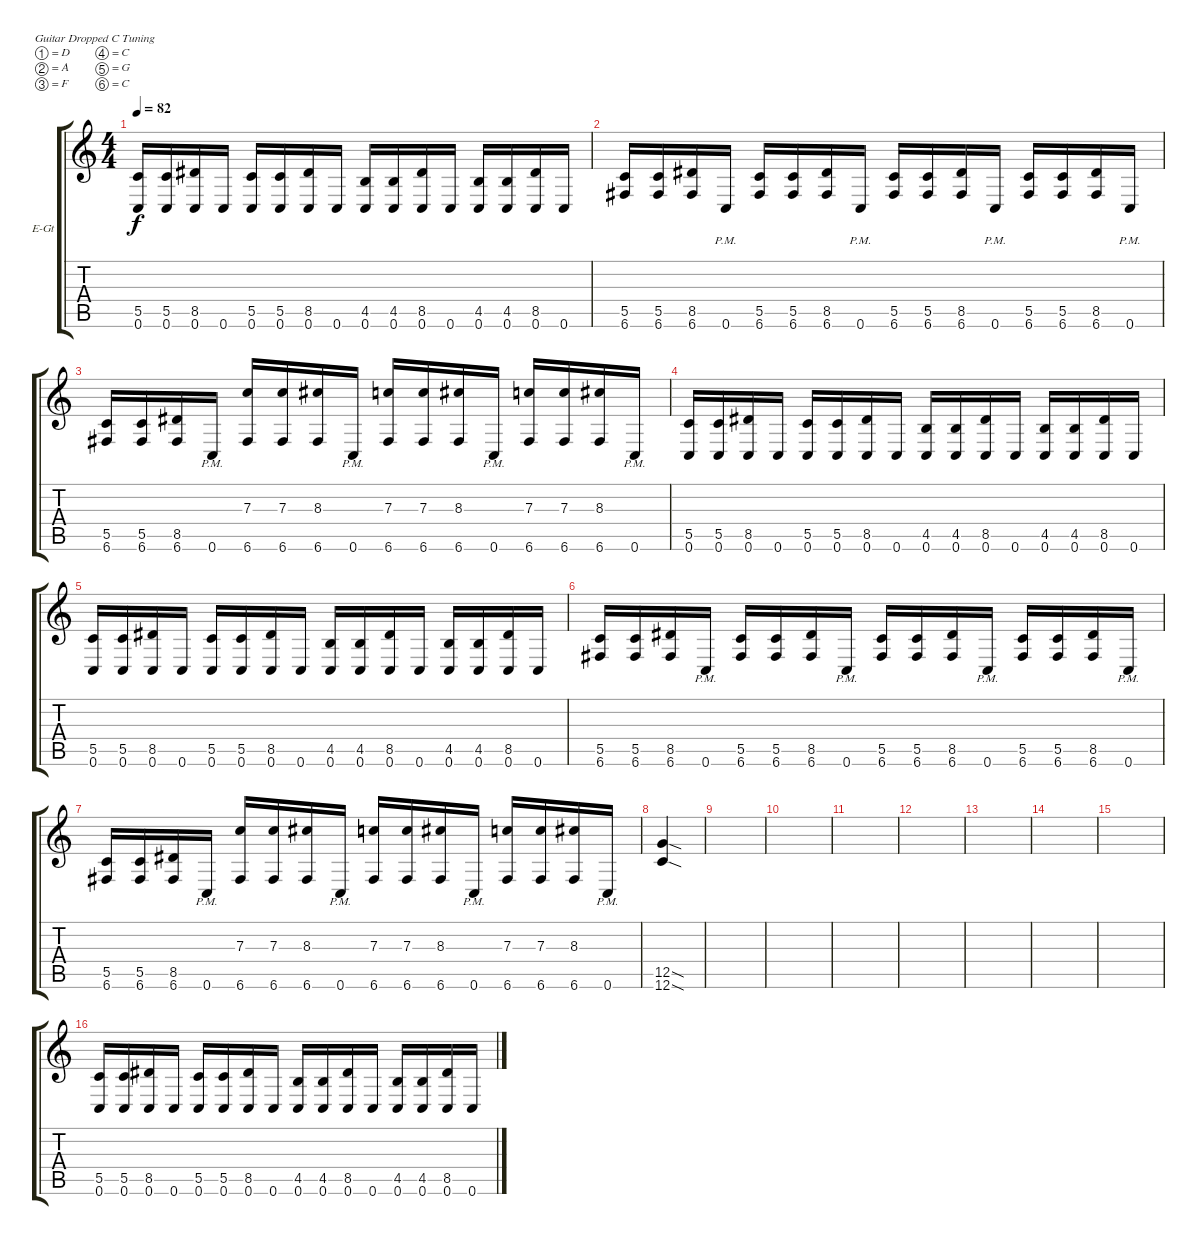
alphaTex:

\bracketExtendMode groupsimilarinstruments
\firstSystemTrackNameOrientation horizontal
\otherSystemsTrackNameOrientation horizontal
\track ("Adam - Lead" "E-Gt") {instrument distortionguitar}
\staff {score tabs}
\tuning (D4 A3 F3 C3 G2 C2)
\ts (4 4)
\tempo 82
\clef g2
\ks c
(5.5 0.6).16{dy f} (5.5 0.6).16 (8.5 0.6).16 0.6.16 (0.6 5.5).16 (0.6 5.5).16 (0.6 8.5).16 0.6.16 (0.6 4.5).16 (0.6 4.5).16 (0.6 8.5).16 0.6.16 (0.6 4.5).16 (0.6 4.5).16 (0.6 8.5).16 0.6.16 |
(5.5 6.6).16 (5.5 6.6).16 (8.5 6.6).16 0.6{pm}.16 (6.6 5.5).16 (6.6 5.5).16 (6.6 8.5).16 0.6{pm}.16 (6.6 5.5).16 (6.6 5.5).16 (6.6 8.5).16 0.6{pm}.16 (6.6 5.5).16 (6.6 5.5).16 (6.6 8.5).16 0.6{pm}.16 |
(5.5 6.6).16 (5.5 6.6).16 (8.5 6.6).16 0.6{pm}.16 (6.6 7.3).16 (6.6 7.3).16 (6.6 8.3).16 0.6{pm}.16 (6.6 7.3).16 (6.6 7.3).16 (6.6 8.3).16 0.6{pm}.16 (6.6 7.3).16 (6.6 7.3).16 (6.6 8.3).16 0.6{pm}.16 |
(5.5 0.6).16 (5.5 0.6).16 (8.5 0.6).16 0.6.16 (0.6 5.5).16 (0.6 5.5).16 (0.6 8.5).16 0.6.16 (0.6 4.5).16 (0.6 4.5).16 (0.6 8.5).16 0.6.16 (0.6 4.5).16 (0.6 4.5).16 (0.6 8.5).16 0.6.16 |
(5.5 0.6).16 (5.5 0.6).16 (8.5 0.6).16 0.6.16 (0.6 5.5).16 (0.6 5.5).16 (0.6 8.5).16 0.6.16 (0.6 4.5).16 (0.6 4.5).16 (0.6 8.5).16 0.6.16 (0.6 4.5).16 (0.6 4.5).16 (0.6 8.5).16 0.6.16 |
(5.5 6.6).16 (5.5 6.6).16 (8.5 6.6).16 0.6{pm}.16 (6.6 5.5).16 (6.6 5.5).16 (6.6 8.5).16 0.6{pm}.16 (6.6 5.5).16 (6.6 5.5).16 (6.6 8.5).16 0.6{pm}.16 (6.6 5.5).16 (6.6 5.5).16 (6.6 8.5).16 0.6{pm}.16 |
(5.5 6.6).16 (5.5 6.6).16 (8.5 6.6).16 0.6{pm}.16 (6.6 7.3).16 (6.6 7.3).16 (6.6 8.3).16 0.6{pm}.16 (6.6 7.3).16 (6.6 7.3).16 (6.6 8.3).16 0.6{pm}.16 (6.6 7.3).16 (6.6 7.3).16 (6.6 8.3).16 0.6{pm}.16 |
(12.5{sod} 12.6{sod}).4 |
|
|
|
|
|
|
|
(5.5 0.6).16 (5.5 0.6).16 (8.5 0.6).16 0.6.16 (0.6 5.5).16 (0.6 5.5).16 (0.6 8.5).16 0.6.16 (0.6 4.5).16 (0.6 4.5).16 (0.6 8.5).16 0.6.16 (0.6 4.5).16 (0.6 4.5).16 (0.6 8.5).16 0.6.16
